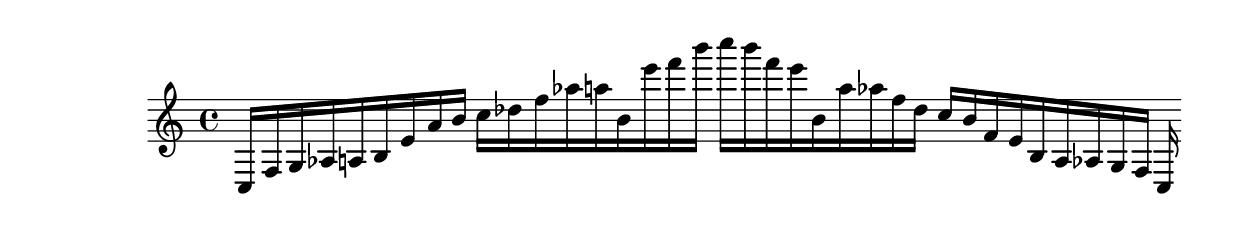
% z vector: tensor([[ 1.7005, -1.6569,  0.3205, -1.7413,  0.6109,  1.1184, -2.1909, -2.1626,-0.6581,  2.1579, -0.1179,  0.8832]])
\new PianoStaff <<
\cadenzaOn
\new Staff = "right" {
\clef treble
    c16 [ f g aes a b e' a' b' ]
    c'' [ des'' f'' aes'' a'' b' e''' f''' b''' ]
    c'''' [ b''' f''' e''' b' a'' aes'' f'' des'' ]
    c'' [ b' f' e' b a aes g f ]
    c
}
>>
